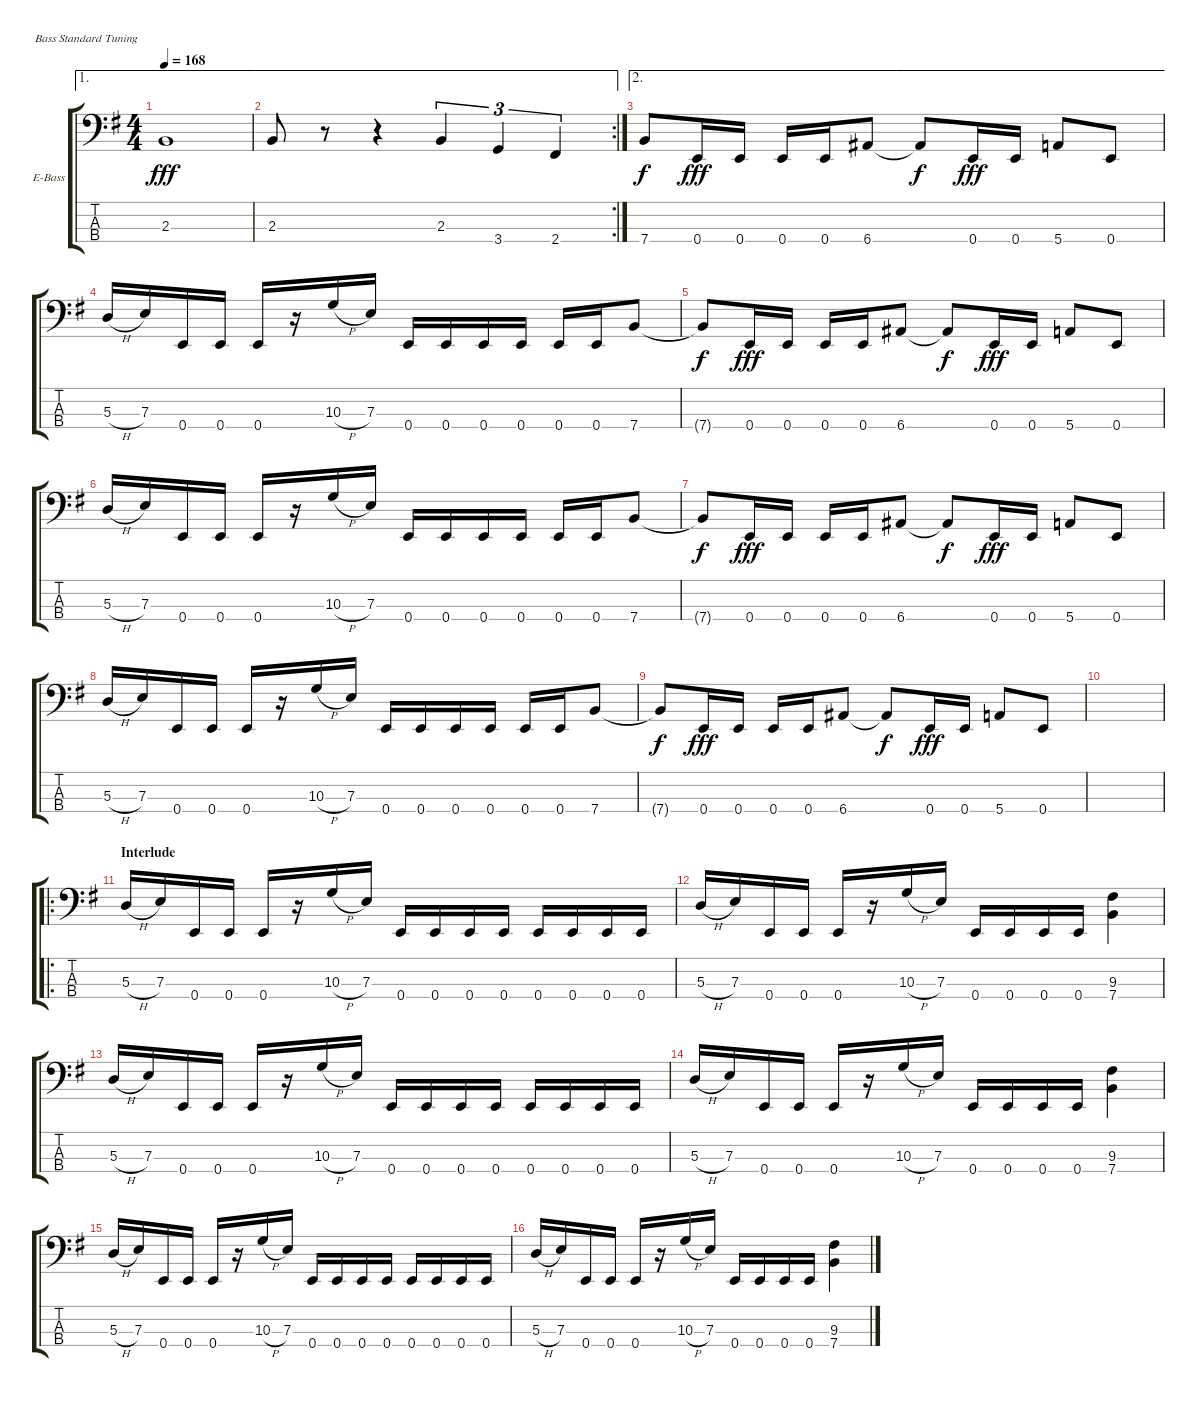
\defaultSystemsLayout 4
\bracketExtendMode groupsimilarinstruments
\firstSystemTrackNameOrientation horizontal
\otherSystemsTrackNameOrientation horizontal
\track ("David Elleffson" "E-Bass") {instrument electricbassfinger}
\staff {score tabs}
\tuning (G2 D2 A1 E1)
\ae 1
\ts (4 4)
\tempo 168
\clef f4
\scale
0.322917
\ks g
2.3.1{dy fff} |
\ae 1
\rc 2
\scale
0.354167 2.3.8 r.8 r.4 2.3.4{tu (3 2)} 3.4.4{tu (3 2)} 2.4.4{tu (3 2)} |
\ae 2
\scale
0.333333 7.4.8{dy f} 0.4.16{dy fff} 0.4.16 0.4.16 0.4.16 6.4.8 6.4{t}.8{dy f} 0.4.16{dy fff} 0.4.16 5.4.8 0.4.8 |
\scale
0.333333 5.3{h}.16 7.3.16 0.4.16 0.4.16 0.4.16 r.16 10.3{h}.16 7.3.16 0.4.16 0.4.16 0.4.16 0.4.16 0.4.16 0.4.16 7.4.8 |
\scale
0.333333 7.4{t}.8{dy f} 0.4.16{dy fff} 0.4.16 0.4.16 0.4.16 6.4.8 6.4{t}.8{dy f} 0.4.16{dy fff} 0.4.16 5.4.8 0.4.8 |
\scale
0.333333 5.3{h}.16 7.3.16 0.4.16 0.4.16 0.4.16 r.16 10.3{h}.16 7.3.16 0.4.16 0.4.16 0.4.16 0.4.16 0.4.16 0.4.16 7.4.8 |
\scale
0.333333 7.4{t}.8{dy f} 0.4.16{dy fff} 0.4.16 0.4.16 0.4.16 6.4.8 6.4{t}.8{dy f} 0.4.16{dy fff} 0.4.16 5.4.8 0.4.8 |
\scale
0.333333 5.3{h}.16 7.3.16 0.4.16 0.4.16 0.4.16 r.16 10.3{h}.16 7.3.16 0.4.16 0.4.16 0.4.16 0.4.16 0.4.16 0.4.16 7.4.8 |
\scale
0.313131 7.4{t}.8{dy f} 0.4.16{dy fff} 0.4.16 0.4.16 0.4.16 6.4.8 6.4{t}.8{dy f} 0.4.16{dy fff} 0.4.16 5.4.8 0.4.8 |
\scale
0.313131 |
\ro
\section ("" "Interlude")
\scale
0.373737 5.3{h}.16 7.3.16 0.4.16 0.4.16 0.4.16 r.16 10.3{h}.16 7.3.16 0.4.16 0.4.16 0.4.16 0.4.16 0.4.16 0.4.16 0.4.16 0.4.16 |
\scale
0.333333 5.3{h}.16 7.3.16 0.4.16 0.4.16 0.4.16 r.16 10.3{h}.16 7.3.16 0.4.16 0.4.16 0.4.16 0.4.16 (9.3 7.4).4 |
\scale
0.333333 5.3{h}.16 7.3.16 0.4.16 0.4.16 0.4.16 r.16 10.3{h}.16 7.3.16 0.4.16 0.4.16 0.4.16 0.4.16 0.4.16 0.4.16 0.4.16 0.4.16 |
\scale
0.333333 5.3{h}.16 7.3.16 0.4.16 0.4.16 0.4.16 r.16 10.3{h}.16 7.3.16 0.4.16 0.4.16 0.4.16 0.4.16 (9.3 7.4).4 |
\scale
0.333333 5.3{h}.16 7.3.16 0.4.16 0.4.16 0.4.16 r.16 10.3{h}.16 7.3.16 0.4.16 0.4.16 0.4.16 0.4.16 0.4.16 0.4.16 0.4.16 0.4.16 |
\scale
0.333333 5.3{h}.16 7.3.16 0.4.16 0.4.16 0.4.16 r.16 10.3{h}.16 7.3.16 0.4.16 0.4.16 0.4.16 0.4.16 (9.3 7.4).4
